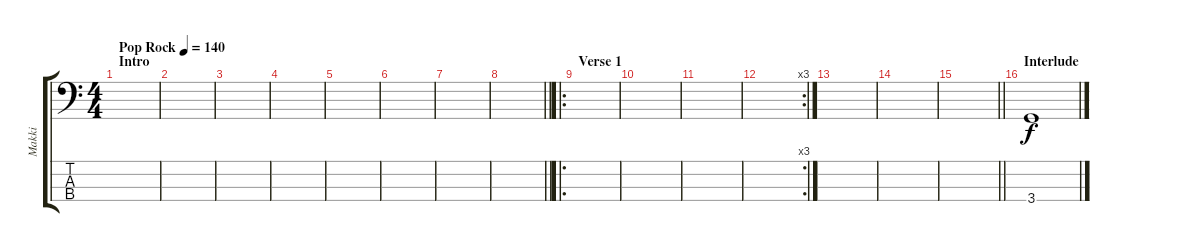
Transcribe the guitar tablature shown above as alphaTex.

\track ("Makki" "Makki") {instrument electricbassfinger}
\staff {score tabs}
\tuning (G2 D2 A1 E1) {hide}
\ts (4 4)
\section ("" "Intro")
\tempo (140 "Pop Rock")
\clef f4
\ks c
|
|
|
|
|
|
|
\barLineRight lightlight
|
\ro
\section ("" "Verse 1")
|
|
|
\rc 3
|
|
|
\barLineRight lightlight
|
\section ("" "Interlude")
3.4.1
